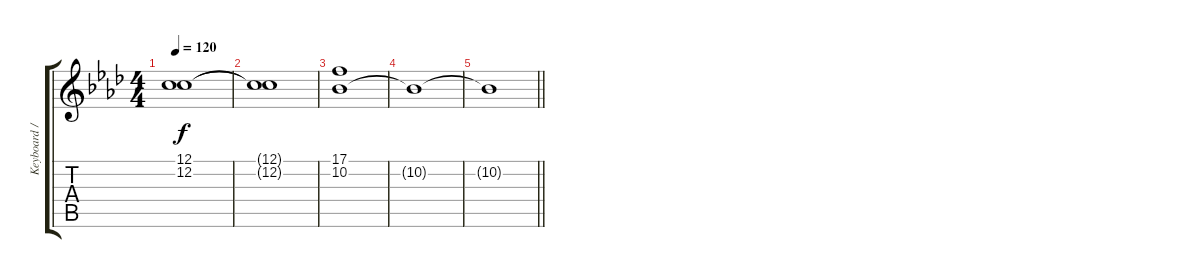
\track ("Keyboard / FX" "Keyboard /") {instrument lead8bassandlead}
\staff {score tabs}
\tuning (C4 C4 Ab3 Eb3 Bb2 F2) {hide}
\ts (4 4)
\tempo 120
\clef g2
\ks fminor
(12.1 12.2).1{dy f} |
(12.1{t} 12.2{t}).1 |
(17.1 10.2).1 |
10.2{t}.1 |
\barLineRight lightlight
10.2{t}.1
